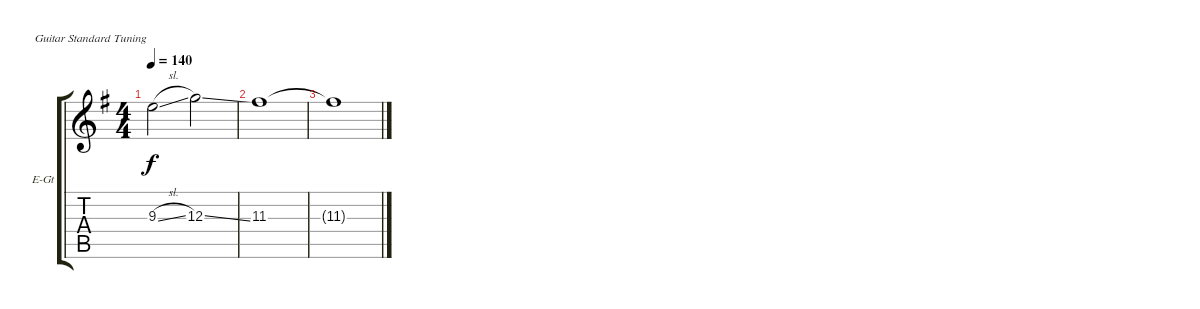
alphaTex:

\bracketExtendMode groupsimilarinstruments
\firstSystemTrackNameOrientation horizontal
\otherSystemsTrackNameOrientation horizontal
\track ("Albert Hammond Jr." "E-Gt") {instrument overdrivenguitar}
\staff {score tabs}
\tuning (E4 B3 G3 D3 A2 E2)
\ts (4 4)
\tempo 140
\clef g2
\ks g
9.3{sl}.2{dy f} 12.3{ss}.2 |
11.3.1 |
11.3{t}.1
